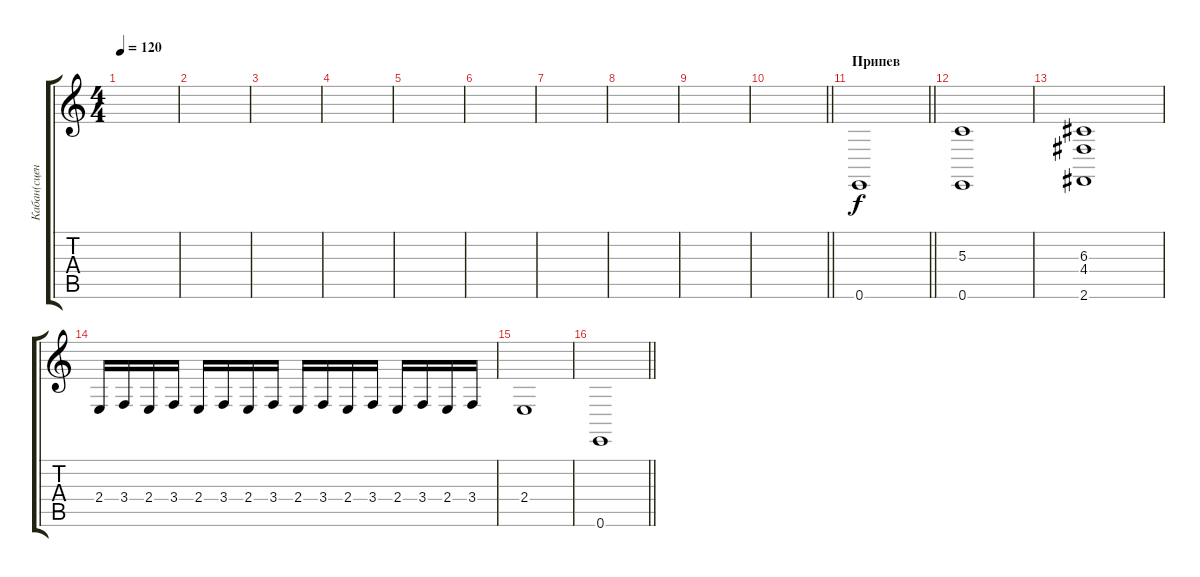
\track ("Кабан(сценический Образ)" "Кабан(сцен") {instrument gunshot}
\staff {score tabs}
\tuning (E4 B3 G3 D3 A2 E2) {hide}
\ts (4 4)
\tempo 120
\clef g2
\ks c
|
|
|
|
|
|
|
|
|
\barLineRight lightlight
|
\section ("" "Припев")
\barLineRight lightlight
0.6.1 |
(5.3 0.6).1 |
(6.3 4.4 2.6).1 |
2.4.16 3.4.16 2.4.16 3.4.16 2.4.16 3.4.16 2.4.16 3.4.16 2.4.16 3.4.16 2.4.16 3.4.16 2.4.16 3.4.16 2.4.16 3.4.16 |
2.4.1 |
\barLineRight lightlight
0.6.1
